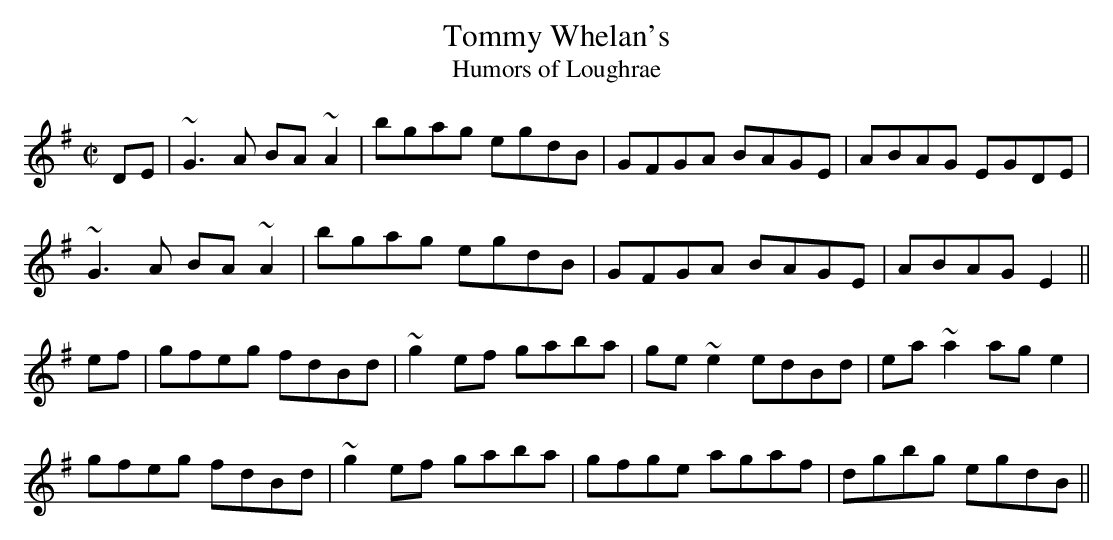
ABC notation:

X:1
T:Tommy Whelan's
T:Humors of Loughrae
M:C|
L:1/8
K:G
DE|~G3A BA~A2|bgag egdB|GFGA BAGE|ABAG EGDE|!
~G3A BA~A2|bgag egdB|GFGA BAGE|ABAG E2||!
ef|gfeg fdBd|~g2 ef gaba|ge~e2 edBd|ea~a2 ag e2|!
gfeg fdBd|~g2 ef gaba|gfge agaf|dgbg egdB||!
